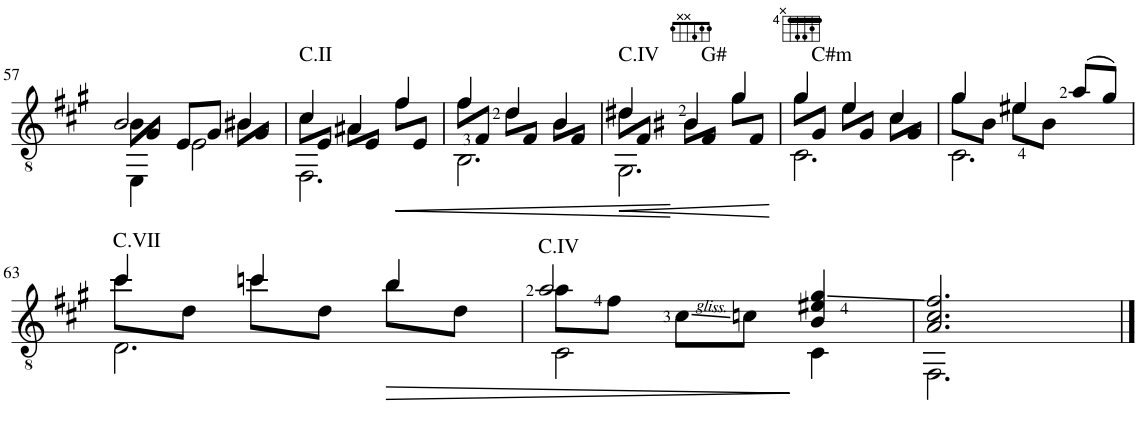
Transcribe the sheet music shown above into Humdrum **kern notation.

**kern	**dynam
*part1	*part1
*staff1	*staff1
*I"Guitar	*
*I'Guit.	*
!!LO:PB:g=z
*clefGv2	*
*k[f#c#g#]	*
*M3/4	*
=57	=57
*^	*
*	*^	*
2B/	4EE\	8B\L	.
.	.	8G#/J	.
.	2E\	8E/L	.
.	.	8G#/J	.
4B#X/	.	8B#\L	.
.	.	8G#/J	.
=58	=58	=58	=58
!LO:TX:a:t=C.II	!	!	!
4c#/	2.FF#\	8c#\L	.
.	.	8E/J	.
4A#X/	.	8A#\L	.
.	.	8E/J	.
!	!	!	!LO:HP:b
4f#/	.	8f#\L	<
.	.	8E/J	.
*v	*v	*v	*
.	[
=59	=59
*^	*
*	*^	*
4f#/	2.BB\	8f#\L	.
.	.	8F#/J	.
4d/	.	8d\L	.
.	.	8F#/J	.
4B/	.	8B\L	.
.	.	8F#/J	.
=60	=60	=60	=60
!LO:TX:a:t=C.IV	!	!	!
!	!	!	!LO:HP:b
4d#X/	2.GG#\	8d#\L	<
.	.	8F#/J	.
4B#X/	.	8B#\L	.
!	!	!LO:TX:a:t=G#	!
.	.	8F#/J	.
4g#/	.	8g#\L	.
.	.	8F#/J	.
*v	*v	*v	*
.	[
=61	=61
*^	*
*	*^	*
4g#/	2.C#\	8g#\L	.
!	!	!LO:TX:a:t=C#m	!
.	.	8G#/J	.
4e/	.	8e\L	.
.	.	8G#/J	.
4c#/	.	8c#\L	.
.	.	8G#/J	.
=62	=62	=62	=62
4g#/	2.C#\	8g#\L	.
.	.	8B\J	.
4e#X/	.	8e#<\L	.
.	.	8B\J	.
(8a/L	.	4ryy	.
8g#/J)	.	.	.
!!LO:LB:g=z	!!	!!
=63	=63	=63	=63
!LO:TX:a:t=C.VII	!	!	!
4cc#/	2.D\	8cc#\L	.
.	.	8d\J	.
4ccn/	.	8cc\L	.
.	.	8d\J	.
!	!	!	!LO:HP:b
4b/	.	8b\L	>
.	.	8d\J	.
*v	*v	*v	*
.	]
=64	=64
*^	*
*	*^	*
!LO:TX:a:t=C.IV	!	!	!
2a/	2C#\	8a\L	.
.	.	8f#\J	.
.	.	8c#\L	.
.	.	8cn\J	.
4B/ 4e#X/ 4g#/	4C#\	4ryy	.
*	*v	*v	*
=65	=65	=65
2.A/ 2.c#/ 2.f#/	2.FF#\	.
*v	*v	*
==	==
*-	*-
